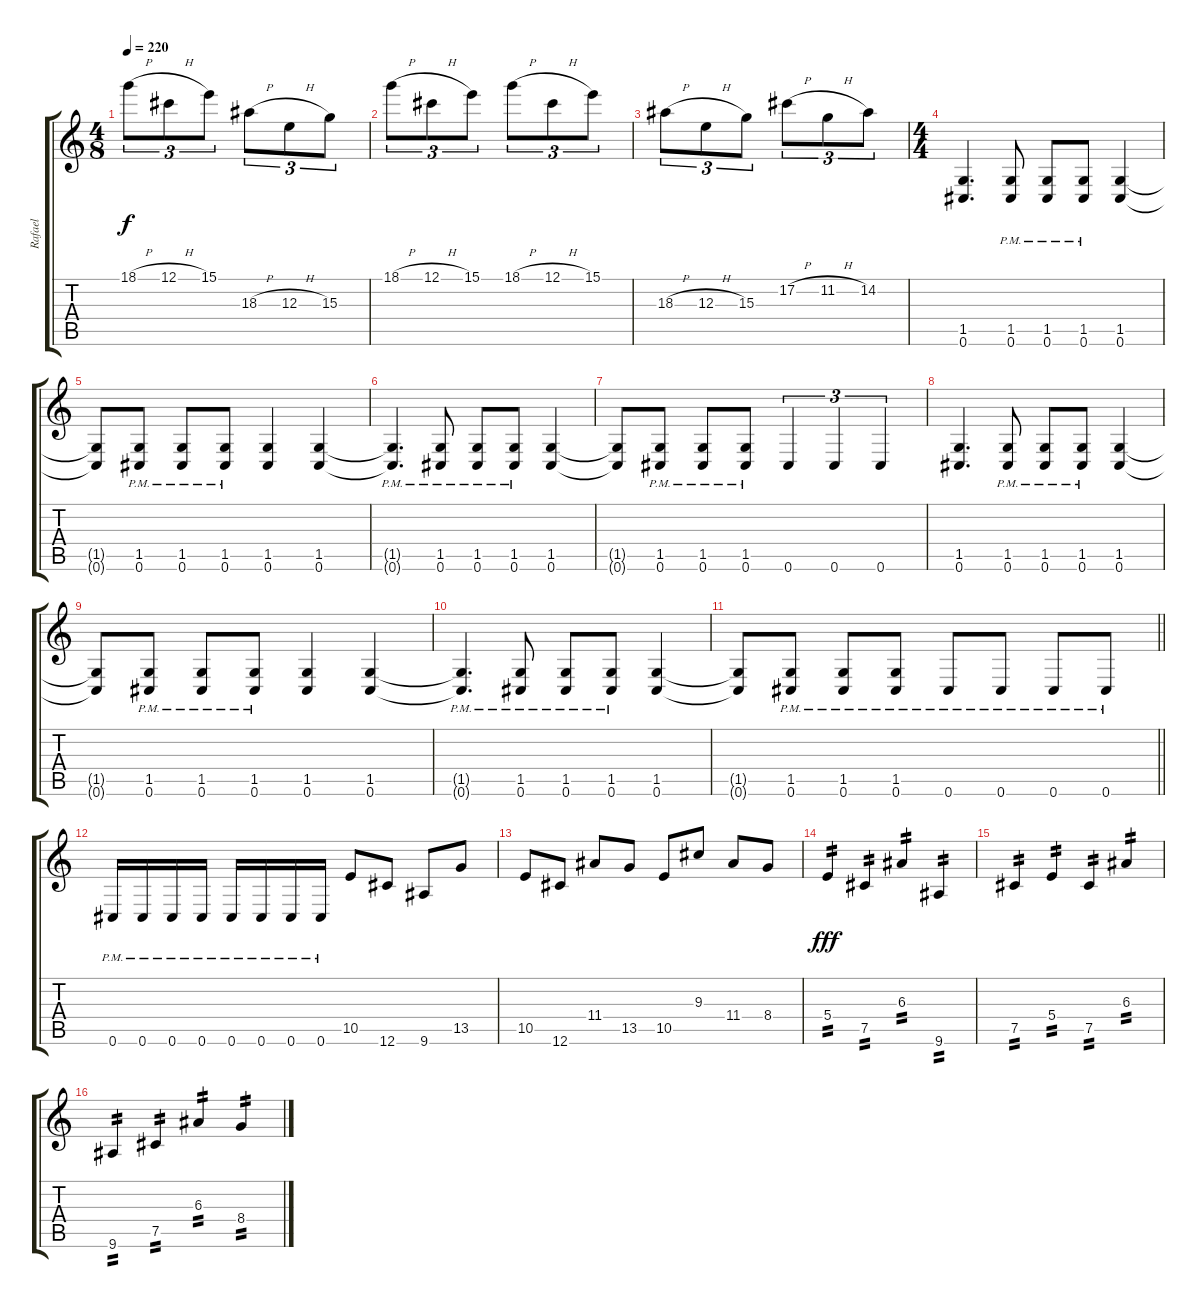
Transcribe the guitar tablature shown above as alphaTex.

\track ("Rafael" "Rafael") {instrument distortionguitar}
\staff {score tabs}
\tuning (Db4 Ab3 E3 B2 Gb2 Db2) {hide}
\ts (4 8)
\tempo 220
\clef g2
\ks c
18.1{h}.8{tu (3 2) dy f} 12.1{h}.8{tu (3 2)} 15.1.8{tu (3 2)} 18.3{h}.8{tu (3 2)} 12.3{h}.8{tu (3 2)} 15.3.8{tu (3 2)} |
18.1{h}.8{tu (3 2)} 12.1{h}.8{tu (3 2)} 15.1.8{tu (3 2)} 18.1{h}.8{tu (3 2)} 12.1{h}.8{tu (3 2)} 15.1.8{tu (3 2)} |
18.3{h}.8{tu (3 2)} 12.3{h}.8{tu (3 2)} 15.3.8{tu (3 2)} 17.2{h}.8{tu (3 2)} 11.2{h}.8{tu (3 2)} 14.2.8{tu (3 2)} |
\ts (4 4)
(1.5 0.6).4{d} (1.5{pm} 0.6{pm}).8 (1.5{pm} 0.6{pm}).8 (1.5{pm} 0.6{pm}).8 (1.5 0.6).4 |
(1.5{t} 0.6{t}).8 (1.5{pm} 0.6{pm}).8 (1.5{pm} 0.6{pm}).8 (1.5{pm} 0.6{pm}).8 (1.5 0.6).4 (1.5 0.6).4 |
(1.5{pm t} 0.6{pm t}).4{d} (1.5{pm} 0.6{pm}).8 (1.5{pm} 0.6{pm}).8 (1.5{pm} 0.6{pm}).8 (1.5 0.6).4 |
(1.5{t} 0.6{t}).8 (1.5{pm} 0.6{pm}).8 (1.5{pm} 0.6{pm}).8 (1.5{pm} 0.6{pm}).8 0.6.4{tu (3 2)} 0.6.4{tu (3 2)} 0.6.4{tu (3 2)} |
(1.5 0.6).4{d} (1.5{pm} 0.6{pm}).8 (1.5{pm} 0.6{pm}).8 (1.5{pm} 0.6{pm}).8 (1.5 0.6).4 |
(1.5{t} 0.6{t}).8 (1.5{pm} 0.6{pm}).8 (1.5{pm} 0.6{pm}).8 (1.5{pm} 0.6{pm}).8 (1.5 0.6).4 (1.5 0.6).4 |
(1.5{pm t} 0.6{pm t}).4{d} (1.5{pm} 0.6{pm}).8 (1.5{pm} 0.6{pm}).8 (1.5{pm} 0.6{pm}).8 (1.5 0.6).4 |
\barLineRight lightlight
(1.5{t} 0.6{t}).8 (1.5{pm} 0.6{pm}).8 (1.5{pm} 0.6{pm}).8 (1.5{pm} 0.6{pm}).8 0.6{pm}.8{balance 0} 0.6{pm}.8 0.6{pm}.8 0.6{pm}.8 |
0.6{pm}.16 0.6{pm}.16 0.6{pm}.16 0.6{pm}.16 0.6{pm}.16 0.6{pm}.16 0.6{pm}.16 0.6{pm}.16 10.5.8 12.6.8 9.6.8 13.5.8 |
10.5.8 12.6.8 11.4.8 13.5.8 10.5.8 9.3.8 11.4.8 8.4.8 |
5.4.4{tp 2 dy fff} 7.5.4{tp 2} 6.3.4{tp 2} 9.6.4{tp 2} |
7.5.4{tp 2} 5.4.4{tp 2} 7.5.4{tp 2} 6.3.4{tp 2} |
9.6.4{tp 2} 7.5.4{tp 2} 6.3.4{tp 2} 8.4.4{tp 2}
